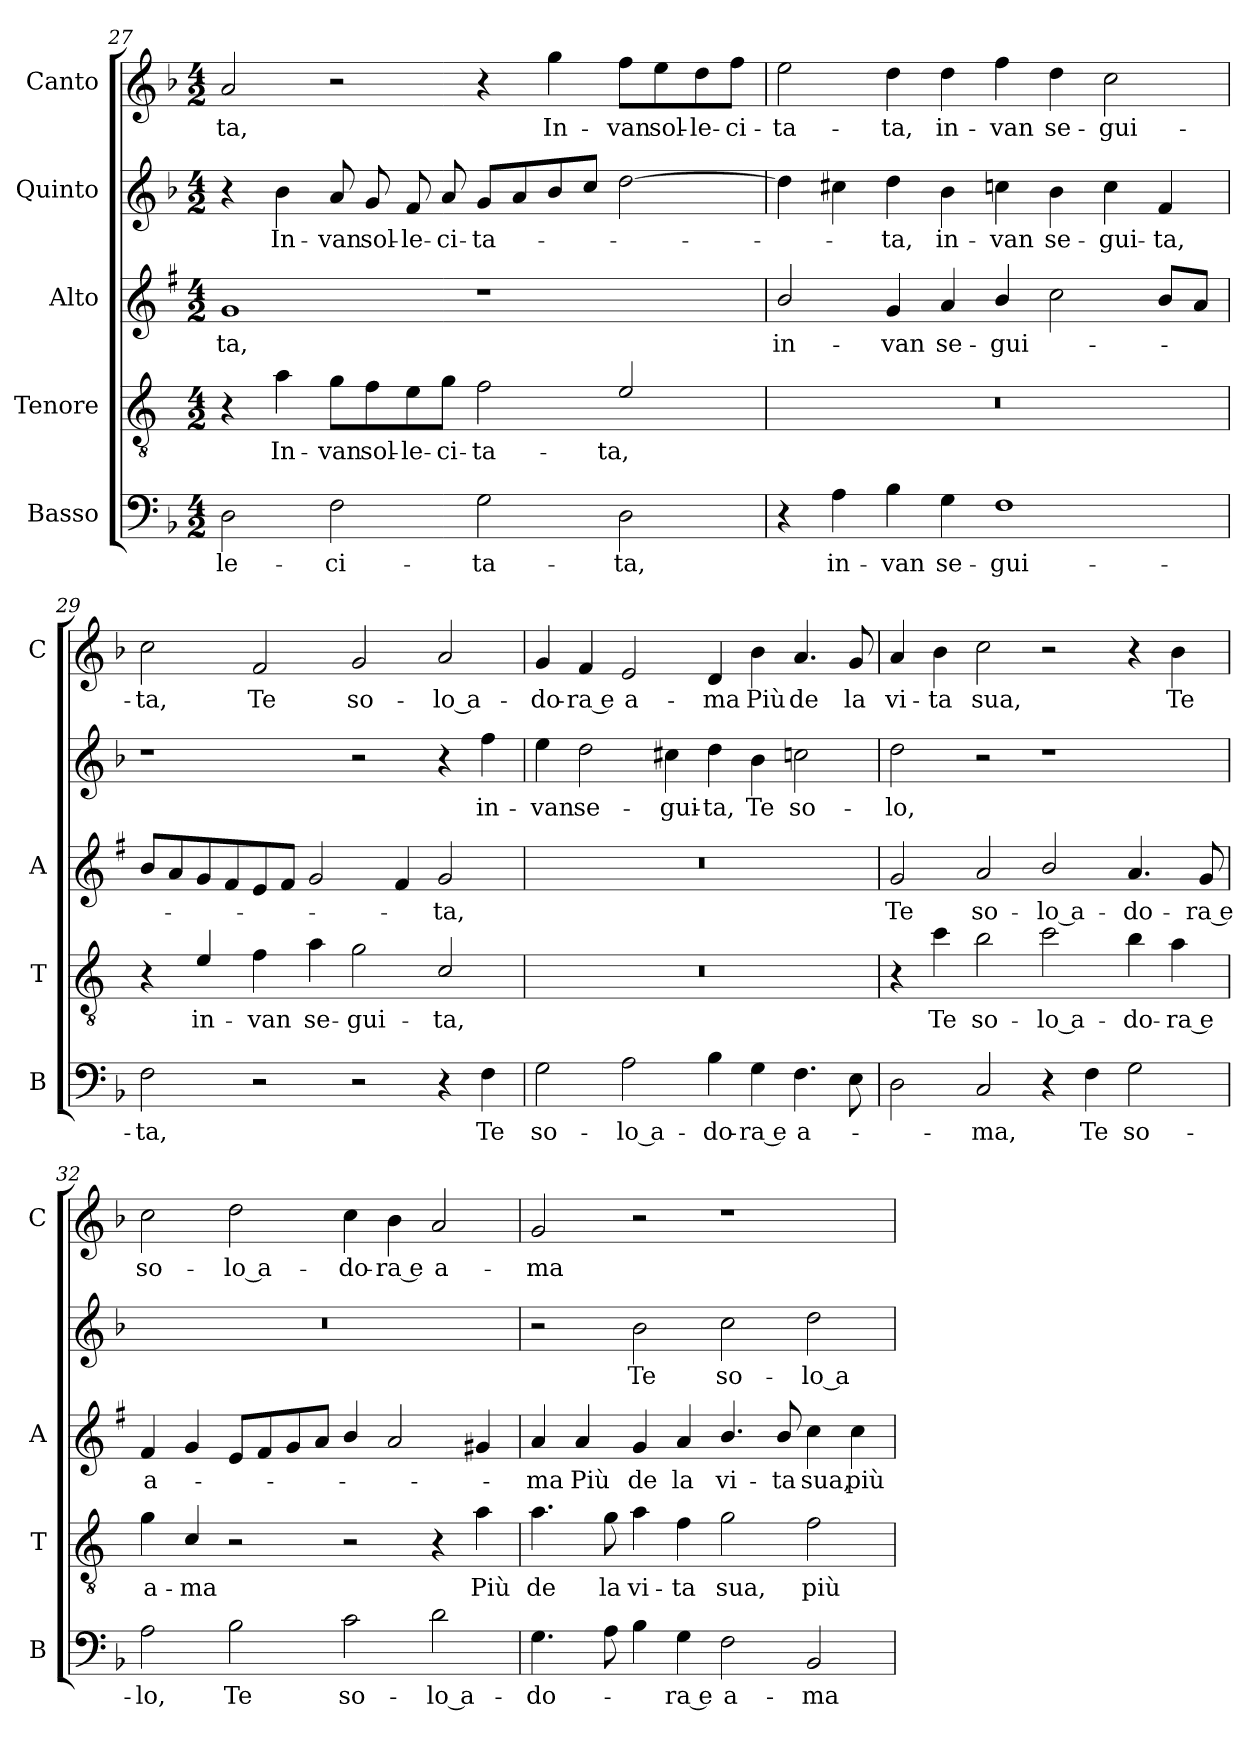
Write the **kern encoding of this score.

**kern	**text	**kern	**text	**kern	**text	**kern	**text	**kern	**text
*part5	*part5	*part4	*part4	*part3	*part3	*part2	*part2	*part1	*part1
*staff5	*staff5	*staff4	*staff4	*staff3	*staff3	*staff2	*staff2	*staff1	*staff1
*I"Basso	*	*I"Tenore	*	*I"Alto	*	*I"Quinto	*	*I"Canto	*
*I'B	*	*I'T	*	*I'A	*	*	*	*I'C	*
!!LO:LB:g=z
*clefF4	*	*clefGv2	*	*clefG2	*	*clefG2	*	*clefG2	*
*	*	*ITrd4c7	*	*ITrd1c2	*	*	*	*	*
*k[b-]	*	*k[b-]	*	*k[b-]	*	*k[b-]	*	*k[b-]	*
*F:	*	*F:	*	*F:	*	*F:	*	*F:	*
*M4/2	*	*M4/2	*	*M4/2	*	*M4/2	*	*M4/2	*
=27	=27	=27	=27	=27	=27	=27	=27	=27	=27
!	!LO:LY:b	!	!	!	!LO:LY:b	!	!	!	!LO:LY:b
2D\	-le-	4r	.	1f	-ta,	4r	.	2a/	-ta,
!	!	!	!LO:LY:b	!	!	!	!LO:LY:b	!	!
.	.	4d\	In-	.	.	4b-\	In-	.	.
!	!LO:LY:b	!	!LO:LY:b	!	!	!	!LO:LY:b	!	!
2F\	-ci-	8c\L	-van	.	.	8a/	-van	2r	.
!	!	!	!LO:LY:b	!	!	!	!LO:LY:b	!	!
.	.	8B-\	sol-	.	.	8g/	sol-	.	.
!	!	!	!LO:LY:b	!	!	!	!LO:LY:b	!	!
.	.	8A\	-le-	.	.	8f/	-le-	.	.
!	!	!	!LO:LY:b	!	!	!	!LO:LY:b	!	!
.	.	8c\J	-ci-	.	.	8a/	-ci-	.	.
!	!LO:LY:b	!	!LO:LY:b	!	!	!	!LO:LY:b	!	!
2G\	-ta-	2B-\	-ta-	1r	.	8g/L	-ta-	4r	.
.	.	.	.	.	.	8a/	.	.	.
!	!	!	!	!	!	!	!	!	!LO:LY:b
.	.	.	.	.	.	8b-/	.	4gg\	In-
.	.	.	.	.	.	8cc/J	.	.	.
!	!LO:LY:b	!	!LO:LY:b	!	!	!	!	!	!LO:LY:b
2D\	-ta,	2A/	-ta,	.	.	[2dd\	.	8ff\L	-van
!	!	!	!	!	!	!	!	!	!LO:LY:b
.	.	.	.	.	.	.	.	8ee\	sol-
!	!	!	!	!	!	!	!	!	!LO:LY:b
.	.	.	.	.	.	.	.	8dd\	-le-
!	!	!	!	!	!	!	!	!	!LO:LY:b
.	.	.	.	.	.	.	.	8ff\J	-ci-
=28	=28	=28	=28	=28	=28	=28	=28	=28	=28
!	!	!	!	!	!LO:LY:b	!	!	!	!LO:LY:b
4r	.	0r	.	2a/	in-	4dd\]	.	2ee\	-ta-
!	!LO:LY:b	!	!	!	!	!	!	!	!
4A\	in-	.	.	.	.	4cc#X\	.	.	.
!	!LO:LY:b	!	!	!	!LO:LY:b	!	!LO:LY:b	!	!LO:LY:b
4B-\	-van	.	.	4f/	-van	4dd\	-ta,	4dd\	-ta,
!	!LO:LY:b	!	!	!	!LO:LY:b	!	!LO:LY:b	!	!LO:LY:b
4G\	se-	.	.	4g/	se-	4b-\	in-	4dd\	in-
!	!LO:LY:b	!	!	!	!LO:LY:b	!	!LO:LY:b	!	!LO:LY:b
1F	-gui-	.	.	4a/	-gui-	4ccn\	-van	4ff\	-van
!	!	!	!	!	!	!	!LO:LY:b	!	!LO:LY:b
.	.	.	.	2b-\	.	4b-\	se-	4dd\	se-
!	!	!	!	!	!	!	!LO:LY:b	!	!LO:LY:b
.	.	.	.	.	.	4cc\	-gui-	2cc\	-gui-
!	!	!	!	!	!	!	!LO:LY:b	!	!
.	.	.	.	8a/L	.	4f/	-ta,	.	.
.	.	.	.	8g/J	.	.	.	.	.
=29	=29	=29	=29	=29	=29	=29	=29	=29	=29
!	!LO:LY:b	!	!	!	!	!	!	!	!LO:LY:b
2F\	-ta,	4r	.	8a/L	.	1r	.	2cc\	-ta,
.	.	.	.	8g/	.	.	.	.	.
!	!	!	!LO:LY:b	!	!	!	!	!	!
.	.	4A/	in-	8f/	.	.	.	.	.
.	.	.	.	8e/	.	.	.	.	.
!	!	!	!LO:LY:b	!	!	!	!	!	!LO:LY:b
2r	.	4B-\	-van	8d/	.	.	.	2f/	Te
.	.	.	.	8e/J	.	.	.	.	.
!	!	!	!LO:LY:b	!	!	!	!	!	!
.	.	4d\	se-	2f/	.	.	.	.	.
!	!	!	!LO:LY:b	!	!	!	!	!	!LO:LY:b
2r	.	2c\	-gui-	.	.	2r	.	2g/	so-
.	.	.	.	4e/	.	.	.	.	.
!	!	!	!LO:LY:b	!	!LO:LY:b	!	!	!	!LO:LY:b
4r	.	2F/	-ta,	2f/	-ta,	4r	.	2a/	-lo a-
!	!LO:LY:b	!	!	!	!	!	!LO:LY:b	!	!
4F\	Te	.	.	.	.	4ff\	in-	.	.
!!LO:LB:g=z
=30	=30	=30	=30	=30	=30	=30	=30	=30	=30
!	!LO:LY:b	!	!	!	!	!	!LO:LY:b	!	!LO:LY:b
2G\	so-	0r	.	0r	.	4ee\	-van	4g/	-do-
!	!	!	!	!	!	!	!LO:LY:b	!	!LO:LY:b
.	.	.	.	.	.	2dd\	se-	4f/	-ra e
!	!LO:LY:b	!	!	!	!	!	!	!	!LO:LY:b
2A\	-lo a-	.	.	.	.	.	.	2e/	a-
!	!	!	!	!	!	!	!LO:LY:b	!	!
.	.	.	.	.	.	4cc#X\	-gui-	.	.
!	!LO:LY:b	!	!	!	!	!	!LO:LY:b	!	!LO:LY:b
4B-\	-do-	.	.	.	.	4dd\	-ta,	4d/	-ma
!	!LO:LY:b	!	!	!	!	!	!LO:LY:b	!	!LO:LY:b
4G\	-ra e	.	.	.	.	4b-\	Te	4b-\	Più
!	!LO:LY:b	!	!	!	!	!	!LO:LY:b	!	!LO:LY:b
4.F\	a-	.	.	.	.	2ccn\	so-	4.a/	de
!	!	!	!	!	!	!	!	!	!LO:LY:b
8E\	.	.	.	.	.	.	.	8g/	la
=31	=31	=31	=31	=31	=31	=31	=31	=31	=31
!	!	!	!	!	!LO:LY:b	!	!LO:LY:b	!	!LO:LY:b
2D\	.	4r	.	2f/	Te	2dd\	-lo,	4a/	vi-
!	!	!	!LO:LY:b	!	!	!	!	!	!LO:LY:b
.	.	4f\	Te	.	.	.	.	4b-\	-ta
!	!LO:LY:b	!	!LO:LY:b	!	!LO:LY:b	!	!	!	!LO:LY:b
2C/	-ma,	2e\	so-	2g/	so-	2r	.	2cc\	sua,
!	!	!	!LO:LY:b	!	!LO:LY:b	!	!	!	!
4r	.	2f\	-lo a-	2a/	-lo a-	1r	.	2r	.
!	!LO:LY:b	!	!	!	!	!	!	!	!
4F\	Te	.	.	.	.	.	.	.	.
!	!LO:LY:b	!	!LO:LY:b	!	!LO:LY:b	!	!	!	!
2G\	so-	4e\	-do-	4.g/	-do-	.	.	4r	.
!	!	!	!LO:LY:b	!	!	!	!	!	!LO:LY:b
.	.	4d\	-ra e	.	.	.	.	4b-\	Te
!	!	!	!	!	!LO:LY:b	!	!	!	!
.	.	.	.	8f/	-ra e	.	.	.	.
=32	=32	=32	=32	=32	=32	=32	=32	=32	=32
!	!LO:LY:b	!	!LO:LY:b	!	!LO:LY:b	!	!	!	!LO:LY:b
2A\	-lo,	4c\	a-	4e/	a-	0r	.	2cc\	so-
!	!	!	!LO:LY:b	!	!	!	!	!	!
.	.	4F/	-ma	4f/	.	.	.	.	.
!	!LO:LY:b	!	!	!	!	!	!	!	!LO:LY:b
2B-\	Te	2r	.	8d/L	.	.	.	2dd\	-lo a-
.	.	.	.	8e/	.	.	.	.	.
.	.	.	.	8f/	.	.	.	.	.
.	.	.	.	8g/J	.	.	.	.	.
!	!LO:LY:b	!	!	!	!	!	!	!	!LO:LY:b
2c\	so-	2r	.	4a/	.	.	.	4cc\	-do-
!	!	!	!	!	!	!	!	!	!LO:LY:b
.	.	.	.	2g/	.	.	.	4b-\	-ra e
!	!LO:LY:b	!	!	!	!	!	!	!	!LO:LY:b
2d\	-lo a-	4r	.	.	.	.	.	2a/	a-
!	!	!	!LO:LY:b	!	!	!	!	!	!
.	.	4d\	Più	4f#X/	.	.	.	.	.
!!LO:PB:g=z
=33	=33	=33	=33	=33	=33	=33	=33	=33	=33
!	!LO:LY:b	!	!LO:LY:b	!	!LO:LY:b	!	!	!	!LO:LY:b
4.G\	-do-	4.d\	de	4g/	-ma	2r	.	2g/	-ma
!	!	!	!	!	!LO:LY:b	!	!	!	!
.	.	.	.	4g/	Più	.	.	.	.
!	!	!	!LO:LY:b	!	!	!	!	!	!
8A\	.	8c\	la	.	.	.	.	.	.
!	!	!	!LO:LY:b	!	!LO:LY:b	!	!LO:LY:b	!	!
4B-\	.	4d\	vi-	4f/	de	2b-\	Te	2r	.
!	!LO:LY:b	!	!LO:LY:b	!	!LO:LY:b	!	!	!	!
4G\	-ra e	4B-\	-ta	4g/	la	.	.	.	.
!	!LO:LY:b	!	!LO:LY:b	!	!LO:LY:b	!	!LO:LY:b	!	!
2F\	a-	2c\	sua,	4.a/	vi-	2cc\	so-	1r	.
!	!	!	!	!	!LO:LY:b	!	!	!	!
.	.	.	.	8a/	-ta	.	.	.	.
!	!LO:LY:b	!	!LO:LY:b	!	!LO:LY:b	!	!LO:LY:b	!	!
2BB-/	-ma	2B-\	più	4b-\	sua,	2dd\	-lo a-	.	.
!	!	!	!	!	!LO:LY:b	!	!	!	!
.	.	.	.	4b-\	più	.	.	.	.
=	=	=	=	=	=	=	=	=	=
*-	*-	*-	*-	*-	*-	*-	*-	*-	*-
